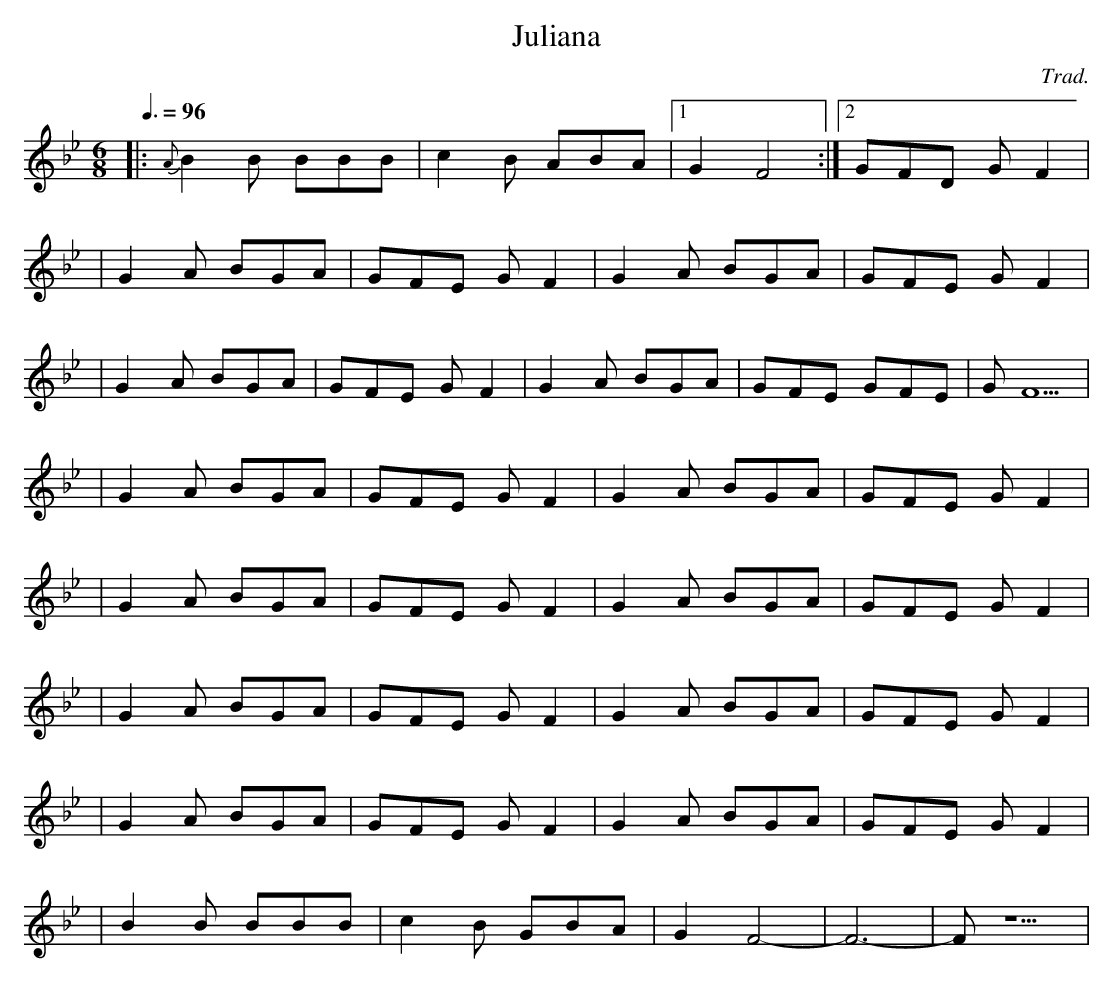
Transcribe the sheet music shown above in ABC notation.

X:1
T:Juliana
C:Trad.
M:6/8
L:1/8
Q:3/8=96
K:Gm
|: {A}B2 B BBB|c2 B ABA|[1 G2 F4 :|[2 GFD G F2|
|G2 A BGA|GFE G F2|G2 A BGA|GFE G F2|
|G2 A BGA|GFE G F2|G2 A BGA|GFE GFE|G F5|
|G2 A BGA|GFE G F2|G2 A BGA|GFE G F2|
|G2 A BGA|GFE G F2|G2 A BGA|GFE G F2|
|G2 A BGA|GFE G F2|G2 A BGA|GFE G F2|
|G2 A BGA|GFE G F2|G2 A BGA|GFE G F2|
|B2 B BBB|c2 B GBA|G2 F4-|F6-|F z5|
